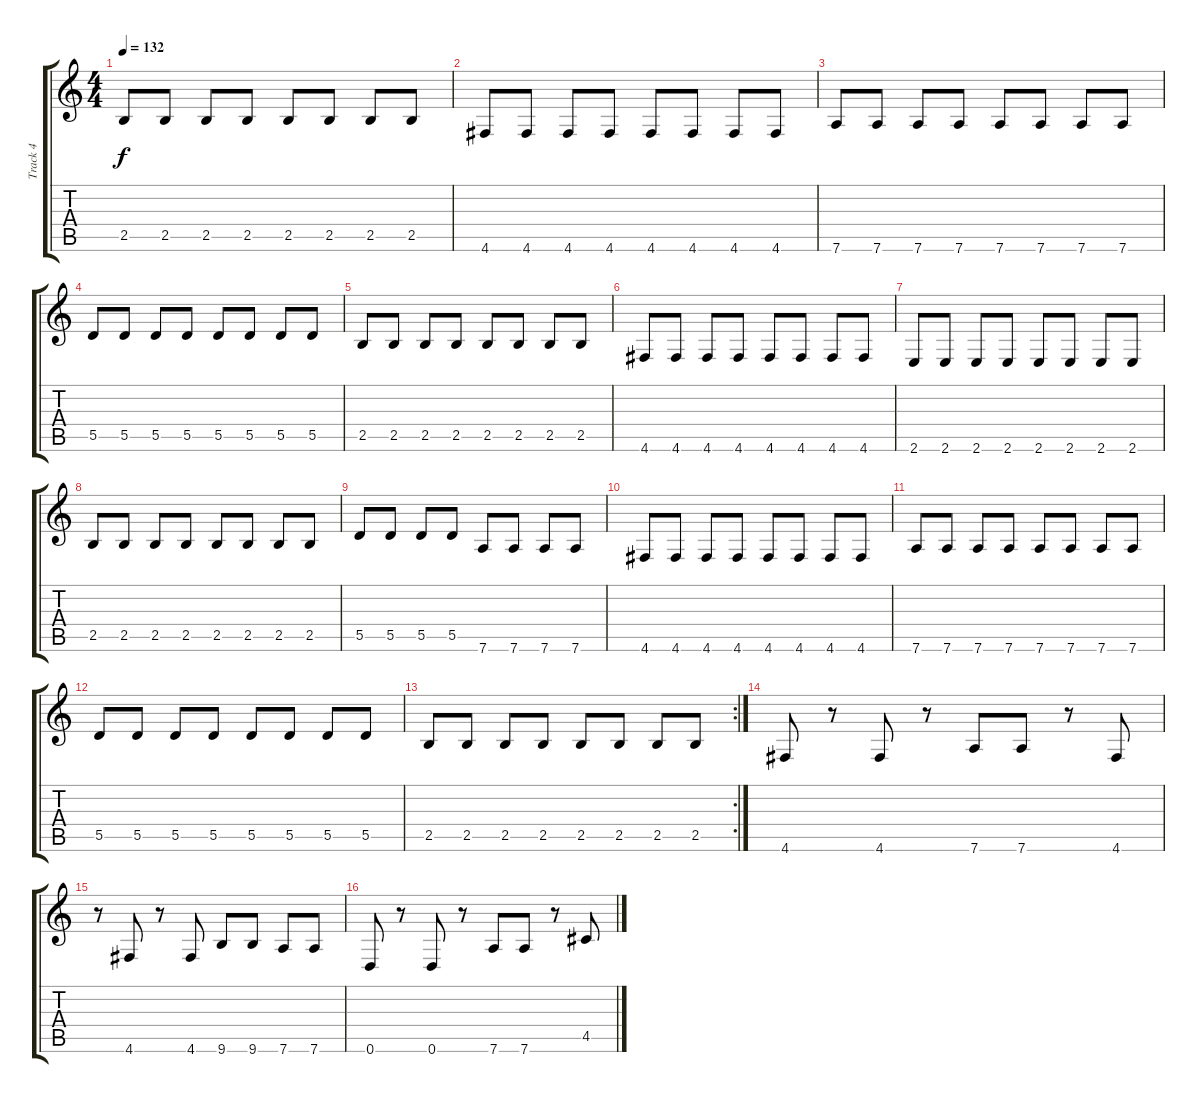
\track ("Track 4" "Track 4") {instrument electricbassfinger}
\staff {score tabs}
\tuning (E4 B3 G3 D3 A2 D2) {hide}
\ts (4 4)
\tempo 132
\clef g2
\ks c
2.5.8{dy f} 2.5.8 2.5.8 2.5.8 2.5.8 2.5.8 2.5.8 2.5.8 |
4.6.8 4.6.8 4.6.8 4.6.8 4.6.8 4.6.8 4.6.8 4.6.8 |
7.6.8 7.6.8 7.6.8 7.6.8 7.6.8 7.6.8 7.6.8 7.6.8 |
5.5.8 5.5.8 5.5.8 5.5.8 5.5.8 5.5.8 5.5.8 5.5.8 |
2.5.8 2.5.8 2.5.8 2.5.8 2.5.8 2.5.8 2.5.8 2.5.8 |
4.6.8 4.6.8 4.6.8 4.6.8 4.6.8 4.6.8 4.6.8 4.6.8 |
2.6.8 2.6.8 2.6.8 2.6.8 2.6.8 2.6.8 2.6.8 2.6.8 |
2.5.8 2.5.8 2.5.8 2.5.8 2.5.8 2.5.8 2.5.8 2.5.8 |
5.5.8 5.5.8 5.5.8 5.5.8 7.6.8 7.6.8 7.6.8 7.6.8 |
4.6.8 4.6.8 4.6.8 4.6.8 4.6.8 4.6.8 4.6.8 4.6.8 |
7.6.8 7.6.8 7.6.8 7.6.8 7.6.8 7.6.8 7.6.8 7.6.8 |
5.5.8 5.5.8 5.5.8 5.5.8 5.5.8 5.5.8 5.5.8 5.5.8 |
\rc 2
2.5.8 2.5.8 2.5.8 2.5.8 2.5.8 2.5.8 2.5.8 2.5.8 |
4.6.8 r.8 4.6.8 r.8 7.6.8 7.6.8 r.8 4.6.8 |
r.8 4.6.8 r.8 4.6.8 9.6.8 9.6.8 7.6.8 7.6.8 |
0.6.8 r.8 0.6.8 r.8 7.6.8 7.6.8 r.8 4.5.8
